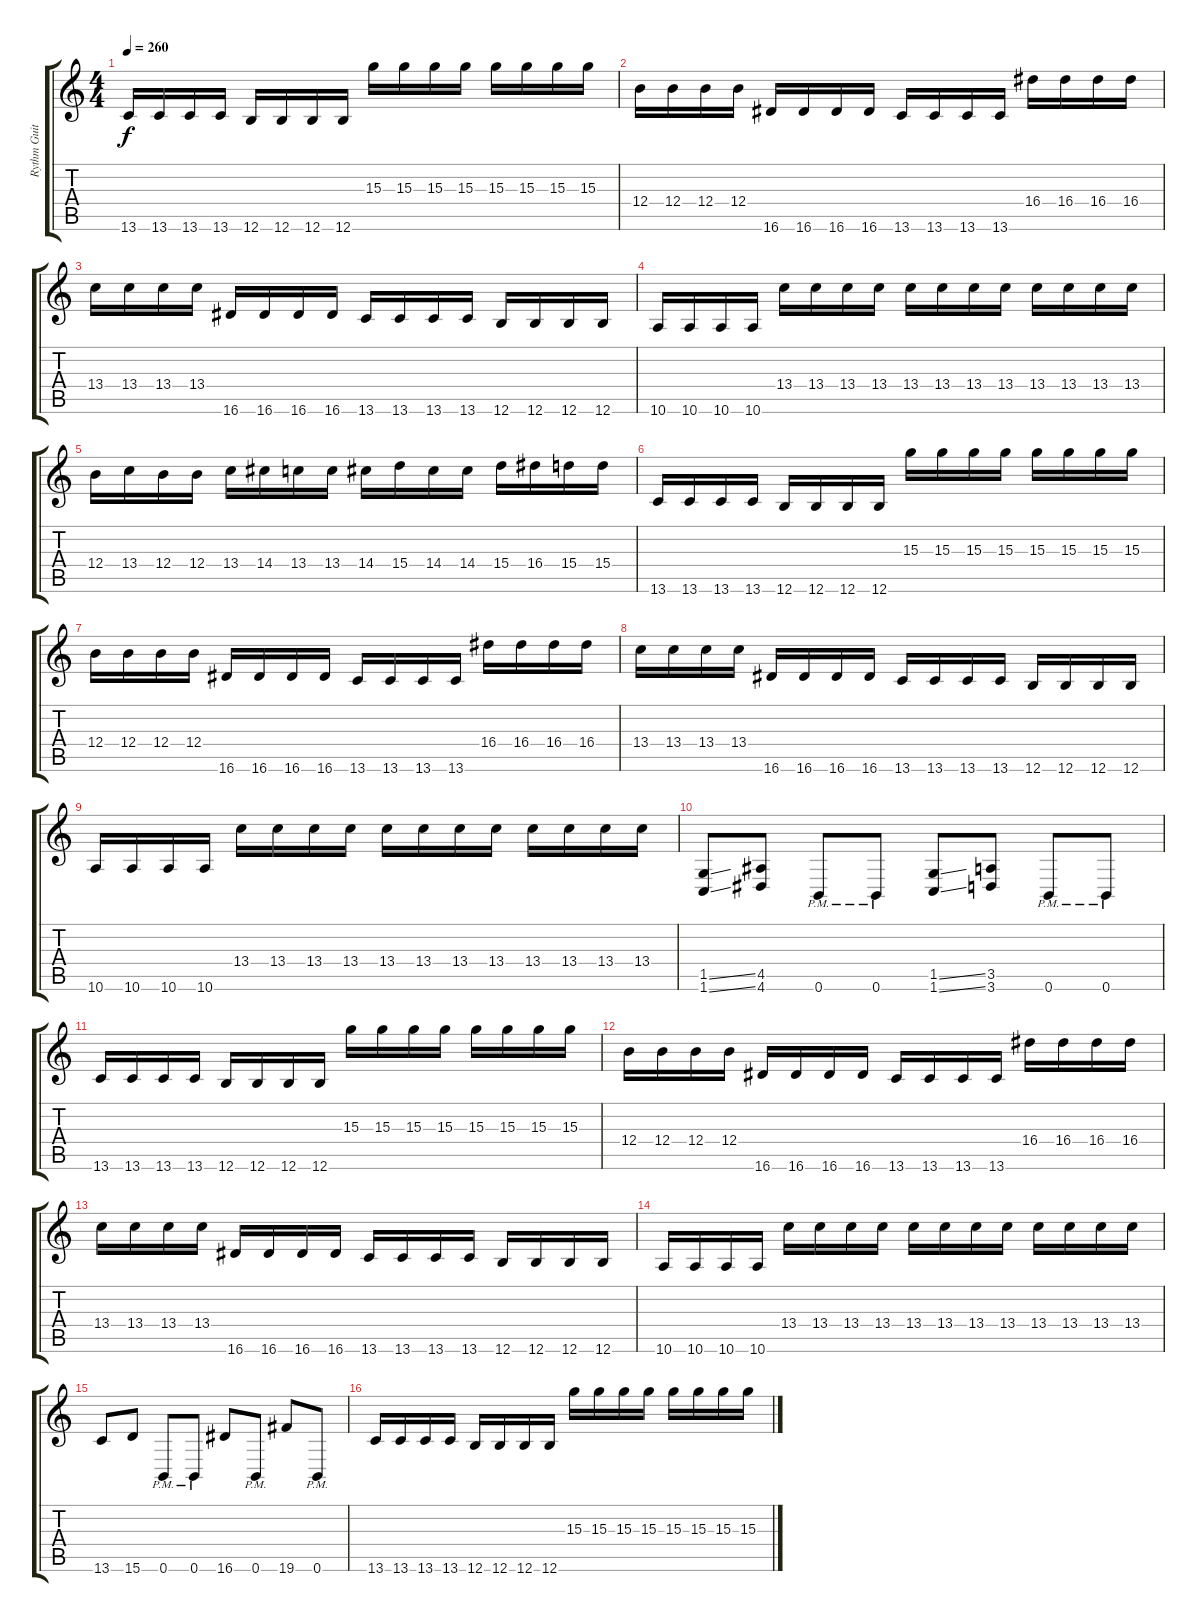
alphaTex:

\track ("Rythm Guitar 1" "Rythm Guit") {instrument distortionguitar}
\staff {score tabs}
\tuning (Db4 Ab3 E3 B2 Gb2 B1) {hide}
\ts (4 4)
\tempo 260
\clef g2
\ks c
13.6.16{dy f} 13.6.16 13.6.16 13.6.16 12.6.16 12.6.16 12.6.16 12.6.16 15.3.16 15.3.16 15.3.16 15.3.16 15.3.16 15.3.16 15.3.16 15.3.16 |
12.4.16 12.4.16 12.4.16 12.4.16 16.6.16 16.6.16 16.6.16 16.6.16 13.6.16 13.6.16 13.6.16 13.6.16 16.4.16 16.4.16 16.4.16 16.4.16 |
13.4.16 13.4.16 13.4.16 13.4.16 16.6.16 16.6.16 16.6.16 16.6.16 13.6.16 13.6.16 13.6.16 13.6.16 12.6.16 12.6.16 12.6.16 12.6.16 |
10.6.16 10.6.16 10.6.16 10.6.16 13.4.16 13.4.16 13.4.16 13.4.16 13.4.16 13.4.16 13.4.16 13.4.16 13.4.16 13.4.16 13.4.16 13.4.16 |
12.4.16 13.4.16 12.4.16 12.4.16 13.4.16 14.4.16 13.4.16 13.4.16 14.4.16 15.4.16 14.4.16 14.4.16 15.4.16 16.4.16 15.4.16 15.4.16 |
13.6.16 13.6.16 13.6.16 13.6.16 12.6.16 12.6.16 12.6.16 12.6.16 15.3.16 15.3.16 15.3.16 15.3.16 15.3.16 15.3.16 15.3.16 15.3.16 |
12.4.16 12.4.16 12.4.16 12.4.16 16.6.16 16.6.16 16.6.16 16.6.16 13.6.16 13.6.16 13.6.16 13.6.16 16.4.16 16.4.16 16.4.16 16.4.16 |
13.4.16 13.4.16 13.4.16 13.4.16 16.6.16 16.6.16 16.6.16 16.6.16 13.6.16 13.6.16 13.6.16 13.6.16 12.6.16 12.6.16 12.6.16 12.6.16 |
10.6.16 10.6.16 10.6.16 10.6.16 13.4.16 13.4.16 13.4.16 13.4.16 13.4.16 13.4.16 13.4.16 13.4.16 13.4.16 13.4.16 13.4.16 13.4.16 |
(1.5{ss} 1.6{ss}).8 (4.5 4.6).8 0.6{pm}.8 0.6{pm}.8 (1.5{ss} 1.6{ss}).8 (3.5 3.6).8 0.6{pm}.8 0.6{pm}.8 |
13.6.16 13.6.16 13.6.16 13.6.16 12.6.16 12.6.16 12.6.16 12.6.16 15.3.16 15.3.16 15.3.16 15.3.16 15.3.16 15.3.16 15.3.16 15.3.16 |
12.4.16 12.4.16 12.4.16 12.4.16 16.6.16 16.6.16 16.6.16 16.6.16 13.6.16 13.6.16 13.6.16 13.6.16 16.4.16 16.4.16 16.4.16 16.4.16 |
13.4.16 13.4.16 13.4.16 13.4.16 16.6.16 16.6.16 16.6.16 16.6.16 13.6.16 13.6.16 13.6.16 13.6.16 12.6.16 12.6.16 12.6.16 12.6.16 |
10.6.16 10.6.16 10.6.16 10.6.16 13.4.16 13.4.16 13.4.16 13.4.16 13.4.16 13.4.16 13.4.16 13.4.16 13.4.16 13.4.16 13.4.16 13.4.16 |
13.6.8 15.6.8 0.6{pm}.8 0.6{pm}.8 16.6.8 0.6{pm}.8 19.6.8 0.6{pm}.8 |
13.6.16 13.6.16 13.6.16 13.6.16 12.6.16 12.6.16 12.6.16 12.6.16 15.3.16 15.3.16 15.3.16 15.3.16 15.3.16 15.3.16 15.3.16 15.3.16
